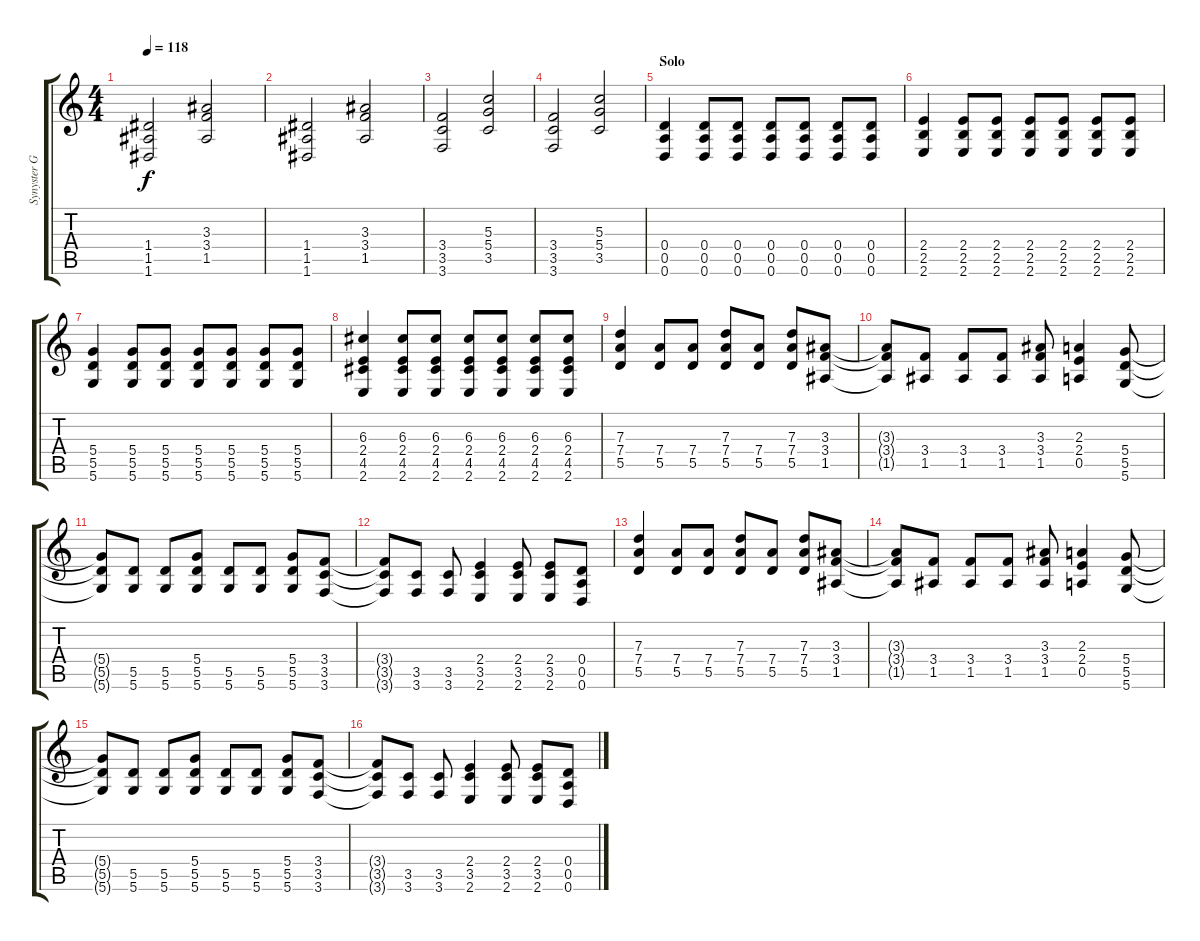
\track ("Synyster Gates" "Synyster G") {instrument distortionguitar}
\staff {score tabs}
\tuning (E4 B3 G3 D3 A2 D2) {hide}
\ts (4 4)
\tempo 118
\clef g2
\ks c
(1.4 1.5 1.6).2{dy f} (3.3 3.4 1.5).2 |
(1.4 1.5 1.6).2 (3.3 3.4 1.5).2 |
(3.4 3.5 3.6).2 (5.3 5.4 3.5).2 |
(3.4 3.5 3.6).2 (5.3 5.4 3.5).2 |
\section ("" "Solo")
(0.4 0.5 0.6).4 (0.4 0.5 0.6).8 (0.4 0.5 0.6).8 (0.4 0.5 0.6).8 (0.4 0.5 0.6).8 (0.4 0.5 0.6).8 (0.4 0.5 0.6).8 |
(2.4 2.5 2.6).4 (2.4 2.5 2.6).8 (2.4 2.5 2.6).8 (2.4 2.5 2.6).8 (2.4 2.5 2.6).8 (2.4 2.5 2.6).8 (2.4 2.5 2.6).8 |
(5.4 5.5 5.6).4 (5.4 5.5 5.6).8 (5.4 5.5 5.6).8 (5.4 5.5 5.6).8 (5.4 5.5 5.6).8 (5.4 5.5 5.6).8 (5.4 5.5 5.6).8 |
(6.3 2.4 4.5 2.6).4 (6.3 2.4 4.5 2.6).8 (6.3 2.4 4.5 2.6).8 (6.3 2.4 4.5 2.6).8 (6.3 2.4 4.5 2.6).8 (6.3 2.4 4.5 2.6).8 (6.3 2.4 4.5 2.6).8 |
(7.3 7.4 5.5).4 (7.4 5.5).8 (7.4 5.5).8 (7.3 7.4 5.5).8 (7.4 5.5).8 (7.3 7.4 5.5).8 (3.3 3.4 1.5).8 |
(3.3{t} 3.4{t} 1.5{t}).8 (3.4 1.5).8 (3.4 1.5).8 (3.4 1.5).8 (3.3 3.4 1.5).8 (2.3 2.4 0.5).4 (5.4 5.5 5.6).8 |
(5.4{t} 5.5{t} 5.6{t}).8 (5.5 5.6).8 (5.5 5.6).8 (5.4 5.5 5.6).8 (5.5 5.6).8 (5.5 5.6).8 (5.4 5.5 5.6).8 (3.4 3.5 3.6).8 |
(3.4{t} 3.5{t} 3.6{t}).8 (3.5 3.6).8 (3.5 3.6).8 (2.4 3.5 2.6).4 (2.4 3.5 2.6).8 (2.4 3.5 2.6).8 (0.4 0.5 0.6).8 |
(7.3 7.4 5.5).4 (7.4 5.5).8 (7.4 5.5).8 (7.3 7.4 5.5).8 (7.4 5.5).8 (7.3 7.4 5.5).8 (3.3 3.4 1.5).8 |
(3.3{t} 3.4{t} 1.5{t}).8 (3.4 1.5).8 (3.4 1.5).8 (3.4 1.5).8 (3.3 3.4 1.5).8 (2.3 2.4 0.5).4 (5.4 5.5 5.6).8 |
(5.4{t} 5.5{t} 5.6{t}).8 (5.5 5.6).8 (5.5 5.6).8 (5.4 5.5 5.6).8 (5.5 5.6).8 (5.5 5.6).8 (5.4 5.5 5.6).8 (3.4 3.5 3.6).8 |
(3.4{t} 3.5{t} 3.6{t}).8 (3.5 3.6).8 (3.5 3.6).8 (2.4 3.5 2.6).4 (2.4 3.5 2.6).8 (2.4 3.5 2.6).8 (0.4 0.5 0.6).8
